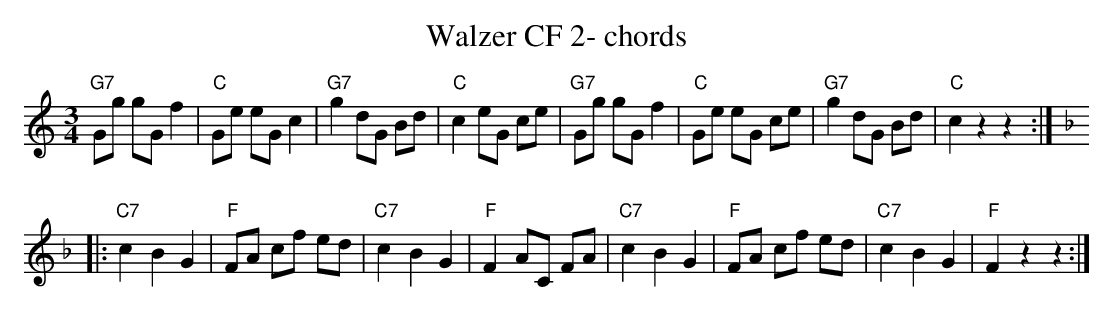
X:1
T:Walzer CF 2- chords
M:3/4
L:1/8
K:Cmaj%%MIDI gchordon
"G7"Gg gG f2 | "C"Ge eG c2 | "G7"g2 dG Bd | "C"c2 eG ce |\
"G7"Gg gG f2 | "C"Ge eG ce | "G7"g2 dG Bd | "C"c2z2z2 :: [K:Fmaj]
"" "C7"c2B2G2 | "F"FA cf ed | "C7"c2B2G2 | "F"F2 AC FA | \
"C7"c2B2G2 | "F"FA cf ed | "C7"c2B2G2 | "F"F2z2z2 :|
